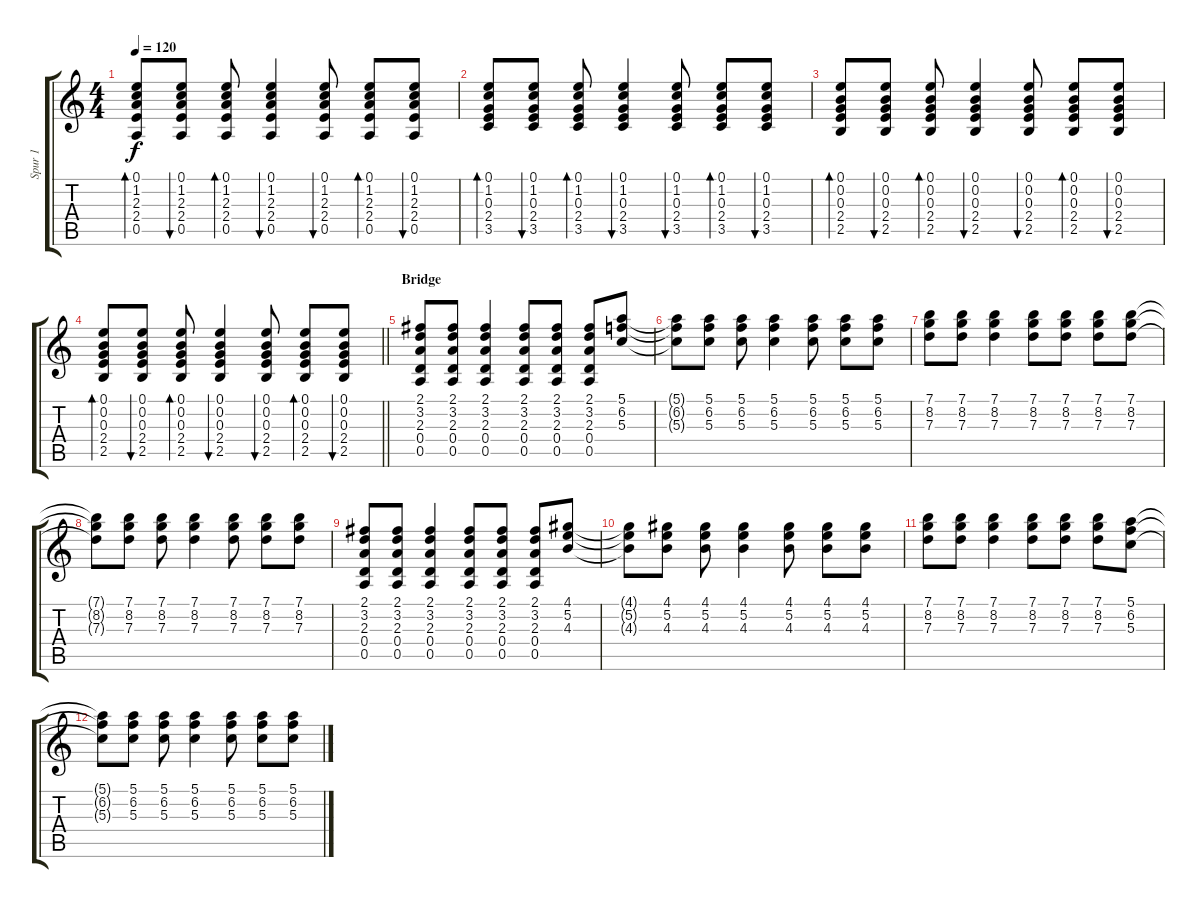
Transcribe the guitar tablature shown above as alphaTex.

\track ("Spur 1" "Spur 1") {instrument acousticguitarsteel}
\staff {score tabs}
\tuning (E4 B3 G3 D3 A2 E2) {hide}
\ts (4 4)
\tempo 120
\clef g2
\ks c
(0.1 1.2 2.3 2.4 0.5).8{bd 60 dy f} (0.1 1.2 2.3 2.4 0.5).8{bu 60} (0.1 1.2 2.3 2.4 0.5).8{bd 60} (0.1 1.2 2.3 2.4 0.5).4{bu 60} (0.1 1.2 2.3 2.4 0.5).8{bu 60} (0.1 1.2 2.3 2.4 0.5).8{bd 60} (0.1 1.2 2.3 2.4 0.5).8{bu 60} |
(0.1 1.2 0.3 2.4 3.5).8{bd 60} (0.1 1.2 0.3 2.4 3.5).8{bu 60} (0.1 1.2 0.3 2.4 3.5).8{bd 60} (0.1 1.2 0.3 2.4 3.5).4{bu 60} (0.1 1.2 0.3 2.4 3.5).8{bu 60} (0.1 1.2 0.3 2.4 3.5).8{bd 60} (0.1 1.2 0.3 2.4 3.5).8{bu 60} |
(0.1 0.2 0.3 2.4 2.5).8{bd 60} (0.1 0.2 0.3 2.4 2.5).8{bu 60} (0.1 0.2 0.3 2.4 2.5).8{bd 60} (0.1 0.2 0.3 2.4 2.5).4{bu 60} (0.1 0.2 0.3 2.4 2.5).8{bu 60} (0.1 0.2 0.3 2.4 2.5).8{bd 60} (0.1 0.2 0.3 2.4 2.5).8{bu 60} |
\barLineRight lightlight
(0.1 0.2 0.3 2.4 2.5).8{bd 60} (0.1 0.2 0.3 2.4 2.5).8{bu 60} (0.1 0.2 0.3 2.4 2.5).8{bd 60} (0.1 0.2 0.3 2.4 2.5).4{bu 60} (0.1 0.2 0.3 2.4 2.5).8{bu 60} (0.1 0.2 0.3 2.4 2.5).8{bd 60} (0.1 0.2 0.3 2.4 2.5).8{bu 60} |
\section ("" "Bridge")
(2.1 3.2 2.3 0.4 0.5).8 (2.1 3.2 2.3 0.4 0.5).8 (2.1 3.2 2.3 0.4 0.5).4 (2.1 3.2 2.3 0.4 0.5).8 (2.1 3.2 2.3 0.4 0.5).8 (2.1 3.2 2.3 0.4 0.5).8 (5.1 6.2 5.3).8 |
(5.1{t} 6.2{t} 5.3{t}).8 (5.1 6.2 5.3).8 (5.1 6.2 5.3).8 (5.1 6.2 5.3).4 (5.1 6.2 5.3).8 (5.1 6.2 5.3).8 (5.1 6.2 5.3).8 |
(7.1 8.2 7.3).8 (7.1 8.2 7.3).8 (7.1 8.2 7.3).4 (7.1 8.2 7.3).8 (7.1 8.2 7.3).8 (7.1 8.2 7.3).8 (7.1 8.2 7.3).8 |
(7.1{t} 8.2{t} 7.3{t}).8 (7.1 8.2 7.3).8 (7.1 8.2 7.3).8 (7.1 8.2 7.3).4 (7.1 8.2 7.3).8 (7.1 8.2 7.3).8 (7.1 8.2 7.3).8 |
(2.1 3.2 2.3 0.4 0.5).8 (2.1 3.2 2.3 0.4 0.5).8 (2.1 3.2 2.3 0.4 0.5).4 (2.1 3.2 2.3 0.4 0.5).8 (2.1 3.2 2.3 0.4 0.5).8 (2.1 3.2 2.3 0.4 0.5).8 (4.1 5.2 4.3).8 |
(4.1{t} 5.2{t} 4.3{t}).8 (4.1 5.2 4.3).8 (4.1 5.2 4.3).8 (4.1 5.2 4.3).4 (4.1 5.2 4.3).8 (4.1 5.2 4.3).8 (4.1 5.2 4.3).8 |
(7.1 8.2 7.3).8 (7.1 8.2 7.3).8 (7.1 8.2 7.3).4 (7.1 8.2 7.3).8 (7.1 8.2 7.3).8 (7.1 8.2 7.3).8 (5.1 6.2 5.3).8 |
(5.1{t} 6.2{t} 5.3{t}).8 (5.1 6.2 5.3).8 (5.1 6.2 5.3).8 (5.1 6.2 5.3).4 (5.1 6.2 5.3).8 (5.1 6.2 5.3).8 (5.1 6.2 5.3).8
